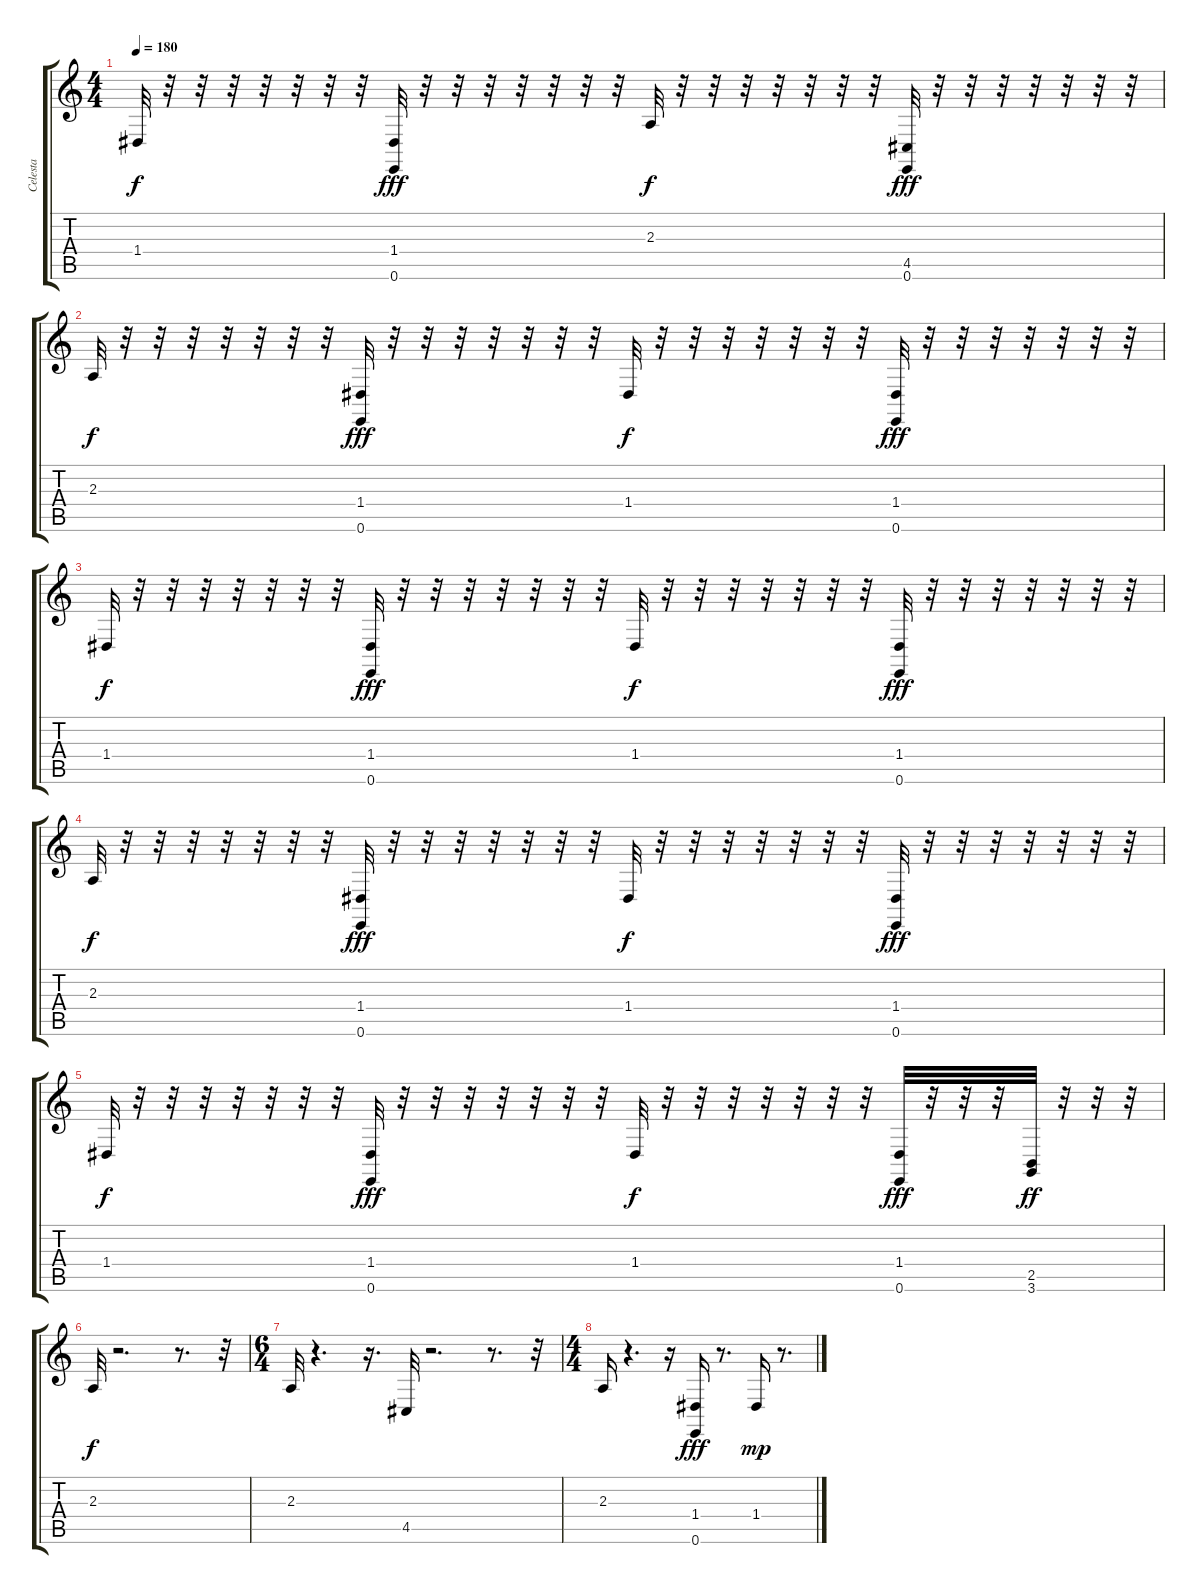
\track ("Celesta" "Celesta") {instrument celesta}
\staff {score tabs}
\tuning (E4 B3 G3 D3 A2 E2) {hide}
\ts (4 4)
\tempo 180
\clef g2
\ks c
1.4.32{dy f} r.32 r.32 r.32 r.32 r.32 r.32 r.32 (1.4 0.6).32{dy fff} r.32 r.32 r.32 r.32 r.32 r.32 r.32 2.3.32{dy f} r.32 r.32 r.32 r.32 r.32 r.32 r.32 (4.5 0.6).32{dy fff} r.32 r.32 r.32 r.32 r.32 r.32 r.32 |
2.3.32{dy f} r.32 r.32 r.32 r.32 r.32 r.32 r.32 (1.4 0.6).32{dy fff} r.32 r.32 r.32 r.32 r.32 r.32 r.32 1.4.32{dy f} r.32 r.32 r.32 r.32 r.32 r.32 r.32 (1.4 0.6).32{dy fff} r.32 r.32 r.32 r.32 r.32 r.32 r.32 |
1.4.32{dy f} r.32 r.32 r.32 r.32 r.32 r.32 r.32 (1.4 0.6).32{dy fff} r.32 r.32 r.32 r.32 r.32 r.32 r.32 1.4.32{dy f} r.32 r.32 r.32 r.32 r.32 r.32 r.32 (1.4 0.6).32{dy fff} r.32 r.32 r.32 r.32 r.32 r.32 r.32 |
2.3.32{dy f} r.32 r.32 r.32 r.32 r.32 r.32 r.32 (1.4 0.6).32{dy fff} r.32 r.32 r.32 r.32 r.32 r.32 r.32 1.4.32{dy f} r.32 r.32 r.32 r.32 r.32 r.32 r.32 (1.4 0.6).32{dy fff} r.32 r.32 r.32 r.32 r.32 r.32 r.32 |
1.4.32{dy f} r.32 r.32 r.32 r.32 r.32 r.32 r.32 (1.4 0.6).32{dy fff} r.32 r.32 r.32 r.32 r.32 r.32 r.32 1.4.32{dy f} r.32 r.32 r.32 r.32 r.32 r.32 r.32 (1.4 0.6).32{dy fff} r.32 r.32 r.32 (2.5 3.6).32{dy ff} r.32 r.32 r.32 |
2.3.32{dy f} r.2{d} r.8{d} r.32 |
\ts (6 4)
2.3.32 r.4{d} r.16{d} 4.5.32 r.2{d} r.8{d} r.32 |
\ts (4 4)
2.3.16 r.4{d} r.16 (1.4 0.6).16{dy fff} r.8{d} 1.4.16{dy mp} r.8{d}
